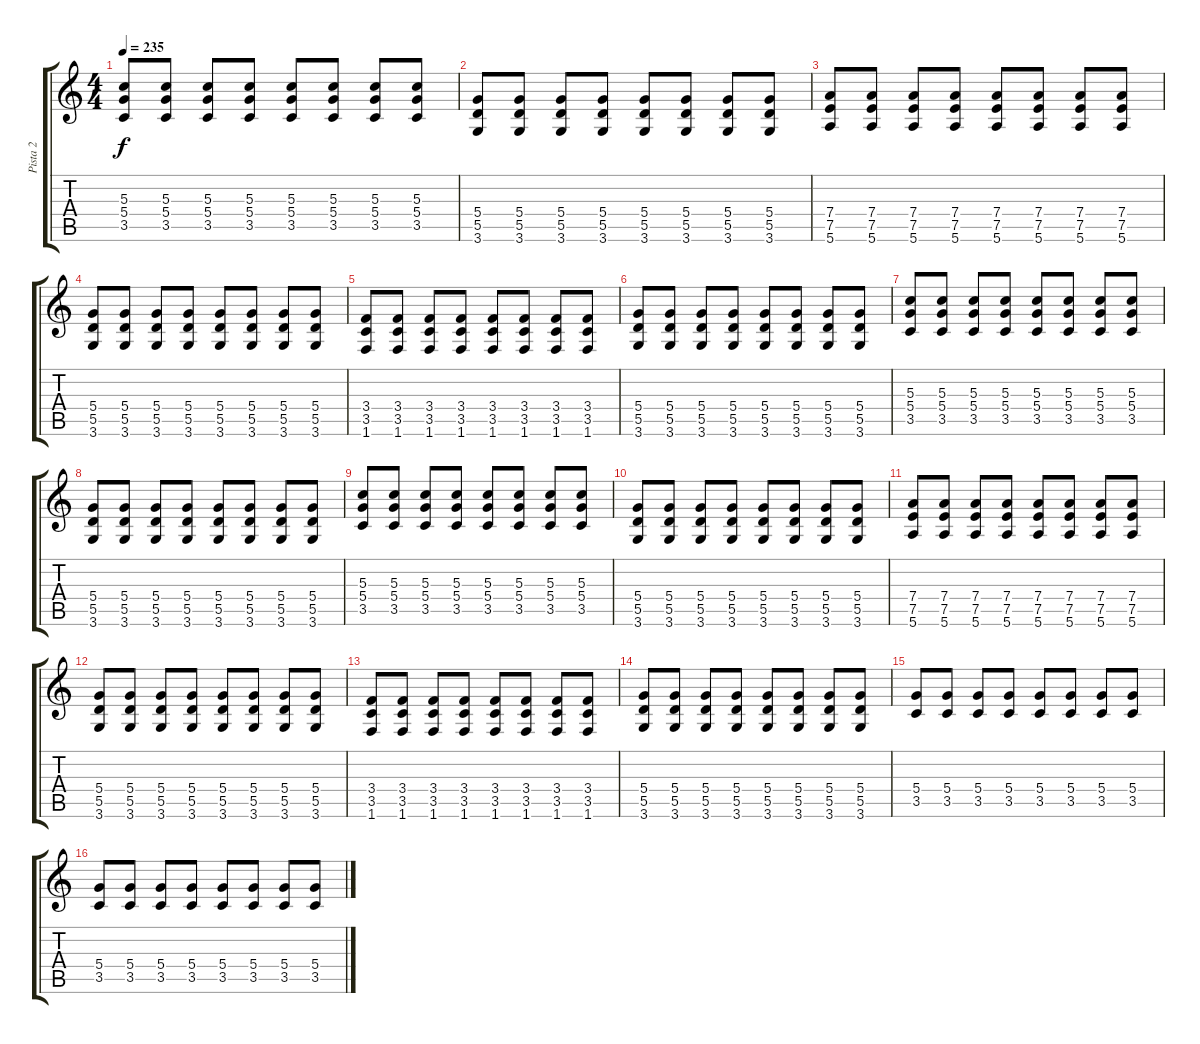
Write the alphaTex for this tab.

\track ("Pista 2" "Pista 2") {instrument distortionguitar}
\staff {score tabs}
\tuning (E4 B3 G3 D3 A2 E2) {hide}
\ts (4 4)
\tempo 235
\clef g2
\ks c
(5.3 5.4 3.5).8{dy f} (5.3 5.4 3.5).8 (5.3 5.4 3.5).8 (5.3 5.4 3.5).8 (5.3 5.4 3.5).8 (5.3 5.4 3.5).8 (5.3 5.4 3.5).8 (5.3 5.4 3.5).8 |
(5.4 5.5 3.6).8 (5.4 5.5 3.6).8 (5.4 5.5 3.6).8 (5.4 5.5 3.6).8 (5.4 5.5 3.6).8 (5.4 5.5 3.6).8 (5.4 5.5 3.6).8 (5.4 5.5 3.6).8 |
(7.4 7.5 5.6).8 (7.4 7.5 5.6).8 (7.4 7.5 5.6).8 (7.4 7.5 5.6).8 (7.4 7.5 5.6).8 (7.4 7.5 5.6).8 (7.4 7.5 5.6).8 (7.4 7.5 5.6).8 |
(5.4 5.5 3.6).8 (5.4 5.5 3.6).8 (5.4 5.5 3.6).8 (5.4 5.5 3.6).8 (5.4 5.5 3.6).8 (5.4 5.5 3.6).8 (5.4 5.5 3.6).8 (5.4 5.5 3.6).8 |
(3.4 3.5 1.6).8 (3.4 3.5 1.6).8 (3.4 3.5 1.6).8 (3.4 3.5 1.6).8 (3.4 3.5 1.6).8 (3.4 3.5 1.6).8 (3.4 3.5 1.6).8 (3.4 3.5 1.6).8 |
(5.4 5.5 3.6).8 (5.4 5.5 3.6).8 (5.4 5.5 3.6).8 (5.4 5.5 3.6).8 (5.4 5.5 3.6).8 (5.4 5.5 3.6).8 (5.4 5.5 3.6).8 (5.4 5.5 3.6).8 |
(5.3 5.4 3.5).8 (5.3 5.4 3.5).8 (5.3 5.4 3.5).8 (5.3 5.4 3.5).8 (5.3 5.4 3.5).8 (5.3 5.4 3.5).8 (5.3 5.4 3.5).8 (5.3 5.4 3.5).8 |
(5.4 5.5 3.6).8 (5.4 5.5 3.6).8 (5.4 5.5 3.6).8 (5.4 5.5 3.6).8 (5.4 5.5 3.6).8 (5.4 5.5 3.6).8 (5.4 5.5 3.6).8 (5.4 5.5 3.6).8 |
(5.3 5.4 3.5).8 (5.3 5.4 3.5).8 (5.3 5.4 3.5).8 (5.3 5.4 3.5).8 (5.3 5.4 3.5).8 (5.3 5.4 3.5).8 (5.3 5.4 3.5).8 (5.3 5.4 3.5).8 |
(5.4 5.5 3.6).8 (5.4 5.5 3.6).8 (5.4 5.5 3.6).8 (5.4 5.5 3.6).8 (5.4 5.5 3.6).8 (5.4 5.5 3.6).8 (5.4 5.5 3.6).8 (5.4 5.5 3.6).8 |
(7.4 7.5 5.6).8 (7.4 7.5 5.6).8 (7.4 7.5 5.6).8 (7.4 7.5 5.6).8 (7.4 7.5 5.6).8 (7.4 7.5 5.6).8 (7.4 7.5 5.6).8 (7.4 7.5 5.6).8 |
(5.4 5.5 3.6).8 (5.4 5.5 3.6).8 (5.4 5.5 3.6).8 (5.4 5.5 3.6).8 (5.4 5.5 3.6).8 (5.4 5.5 3.6).8 (5.4 5.5 3.6).8 (5.4 5.5 3.6).8 |
(3.4 3.5 1.6).8 (3.4 3.5 1.6).8 (3.4 3.5 1.6).8 (3.4 3.5 1.6).8 (3.4 3.5 1.6).8 (3.4 3.5 1.6).8 (3.4 3.5 1.6).8 (3.4 3.5 1.6).8 |
(5.4 5.5 3.6).8 (5.4 5.5 3.6).8 (5.4 5.5 3.6).8 (5.4 5.5 3.6).8 (5.4 5.5 3.6).8 (5.4 5.5 3.6).8 (5.4 5.5 3.6).8 (5.4 5.5 3.6).8 |
(5.4 3.5).8 (5.4 3.5).8 (5.4 3.5).8 (5.4 3.5).8 (5.4 3.5).8 (5.4 3.5).8 (5.4 3.5).8 (5.4 3.5).8 |
(5.4 3.5).8 (5.4 3.5).8 (5.4 3.5).8 (5.4 3.5).8 (5.4 3.5).8 (5.4 3.5).8 (5.4 3.5).8 (5.4 3.5).8
